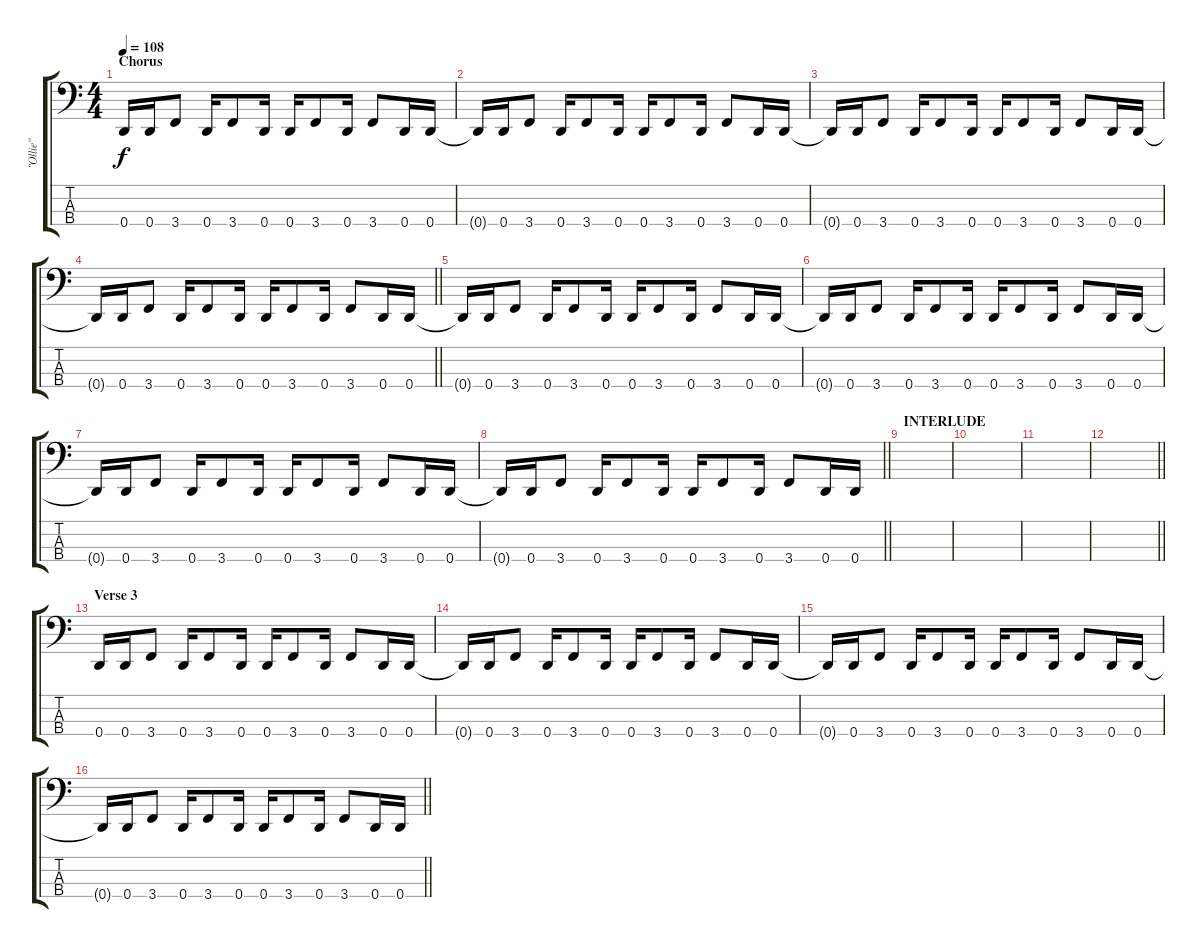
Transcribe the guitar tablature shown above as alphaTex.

\track ("\"Ollie\"" "\"Ollie\"") {instrument electricbasspick}
\staff {score tabs}
\tuning (G2 D2 A1 D1) {hide}
\ts (4 4)
\section ("" "Chorus")
\tempo 108
\clef f4
\ks c
0.4.16{dy f} 0.4.16 3.4.8 0.4.16 3.4.8 0.4.16 0.4.16 3.4.8 0.4.16 3.4.8 0.4.16 0.4.16 |
0.4{t}.16 0.4.16 3.4.8 0.4.16 3.4.8 0.4.16 0.4.16 3.4.8 0.4.16 3.4.8 0.4.16 0.4.16 |
0.4{t}.16 0.4.16 3.4.8 0.4.16 3.4.8 0.4.16 0.4.16 3.4.8 0.4.16 3.4.8 0.4.16 0.4.16 |
\barLineRight lightlight
0.4{t}.16 0.4.16 3.4.8 0.4.16 3.4.8 0.4.16 0.4.16 3.4.8 0.4.16 3.4.8 0.4.16 0.4.16 |
0.4{t}.16 0.4.16 3.4.8 0.4.16 3.4.8 0.4.16 0.4.16 3.4.8 0.4.16 3.4.8 0.4.16 0.4.16 |
0.4{t}.16 0.4.16 3.4.8 0.4.16 3.4.8 0.4.16 0.4.16 3.4.8 0.4.16 3.4.8 0.4.16 0.4.16 |
0.4{t}.16 0.4.16 3.4.8 0.4.16 3.4.8 0.4.16 0.4.16 3.4.8 0.4.16 3.4.8 0.4.16 0.4.16 |
\barLineRight lightlight
0.4{t}.16 0.4.16 3.4.8 0.4.16 3.4.8 0.4.16 0.4.16 3.4.8 0.4.16 3.4.8 0.4.16 0.4.16 |
\section ("" "INTERLUDE")
|
|
|
\barLineRight lightlight
|
\section ("" "Verse 3")
0.4.16 0.4.16 3.4.8 0.4.16 3.4.8 0.4.16 0.4.16 3.4.8 0.4.16 3.4.8 0.4.16 0.4.16 |
0.4{t}.16 0.4.16 3.4.8 0.4.16 3.4.8 0.4.16 0.4.16 3.4.8 0.4.16 3.4.8 0.4.16 0.4.16 |
0.4{t}.16 0.4.16 3.4.8 0.4.16 3.4.8 0.4.16 0.4.16 3.4.8 0.4.16 3.4.8 0.4.16 0.4.16 |
\barLineRight lightlight
0.4{t}.16 0.4.16 3.4.8 0.4.16 3.4.8 0.4.16 0.4.16 3.4.8 0.4.16 3.4.8 0.4.16 0.4.16
